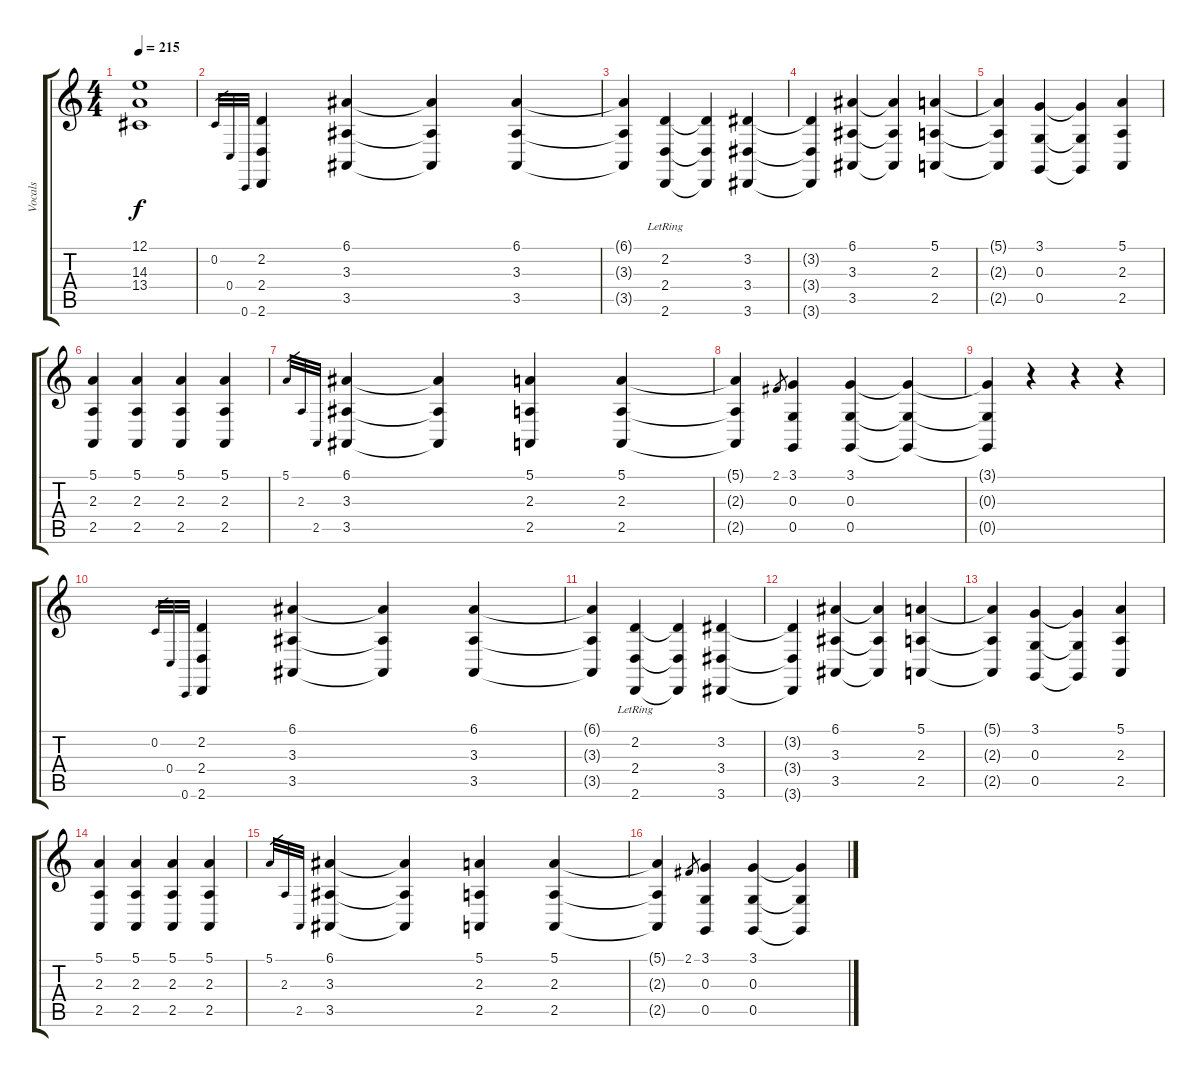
\track ("Vocals" "Vocals") {instrument lead6voice}
\staff {score tabs}
\tuning (E4 C4 G3 C3 G2 C2) {hide}
\ts (4 4)
\tempo 215
\clef g2
\ks c
(12.1 14.3 13.4).1{dy f} |
0.2.32{gr} 0.4.32{gr} 0.6.32{gr} (2.2 2.4 2.6).4{volume 14 instrument lead6voice} (6.1 3.3 3.5).4 (6.1{t} 3.3{t} 3.5{t}).4 (6.1 3.3 3.5).4 |
(6.1{t} 3.3{t} 3.5{t}).4 (2.2{lr} 2.4 2.6).4 (2.2{t} 2.4{t} 2.6{t}).4 (3.2 3.4 3.6).4 |
(3.2{t} 3.4{t} 3.6{t}).4 (6.1 3.3 3.5).4 (6.1{t} 3.3{t} 3.5{t}).4 (5.1 2.3 2.5).4 |
(5.1{t} 2.3{t} 2.5{t}).4 (3.1 0.3 0.5).4 (3.1{t} 0.3{t} 0.5{t}).4 (5.1 2.3 2.5).4 |
(5.1 2.3 2.5).4 (5.1 2.3 2.5).4 (5.1 2.3 2.5).4 (5.1 2.3 2.5).4 |
5.1.32{gr} 2.3.32{gr} 2.5.32{gr} (6.1 3.3 3.5).4 (6.1{t} 3.3{t} 3.5{t}).4 (5.1 2.3 2.5).4 (5.1 2.3 2.5).4 |
(5.1{t} 2.3{t} 2.5{t}).4 2.1.8{gr} (3.1 0.3 0.5).4 (3.1 0.3 0.5).4 (3.1{t} 0.3{t} 0.5{t}).4 |
(3.1{t} 0.3{t} 0.5{t}).4 r.4 r.4 r.4 |
0.2.32{gr} 0.4.32{gr} 0.6.32{gr} (2.2 2.4 2.6).4 (6.1 3.3 3.5).4 (6.1{t} 3.3{t} 3.5{t}).4 (6.1 3.3 3.5).4 |
(6.1{t} 3.3{t} 3.5{t}).4 (2.2{lr} 2.4 2.6).4 (2.2{t} 2.4{t} 2.6{t}).4 (3.2 3.4 3.6).4 |
(3.2{t} 3.4{t} 3.6{t}).4 (6.1 3.3 3.5).4 (6.1{t} 3.3{t} 3.5{t}).4 (5.1 2.3 2.5).4 |
(5.1{t} 2.3{t} 2.5{t}).4 (3.1 0.3 0.5).4 (3.1{t} 0.3{t} 0.5{t}).4 (5.1 2.3 2.5).4 |
(5.1 2.3 2.5).4 (5.1 2.3 2.5).4 (5.1 2.3 2.5).4 (5.1 2.3 2.5).4 |
5.1.32{gr} 2.3.32{gr} 2.5.32{gr} (6.1 3.3 3.5).4 (6.1{t} 3.3{t} 3.5{t}).4 (5.1 2.3 2.5).4 (5.1 2.3 2.5).4 |
(5.1{t} 2.3{t} 2.5{t}).4 2.1.8{gr} (3.1 0.3 0.5).4 (3.1 0.3 0.5).4 (3.1{t} 0.3{t} 0.5{t}).4
